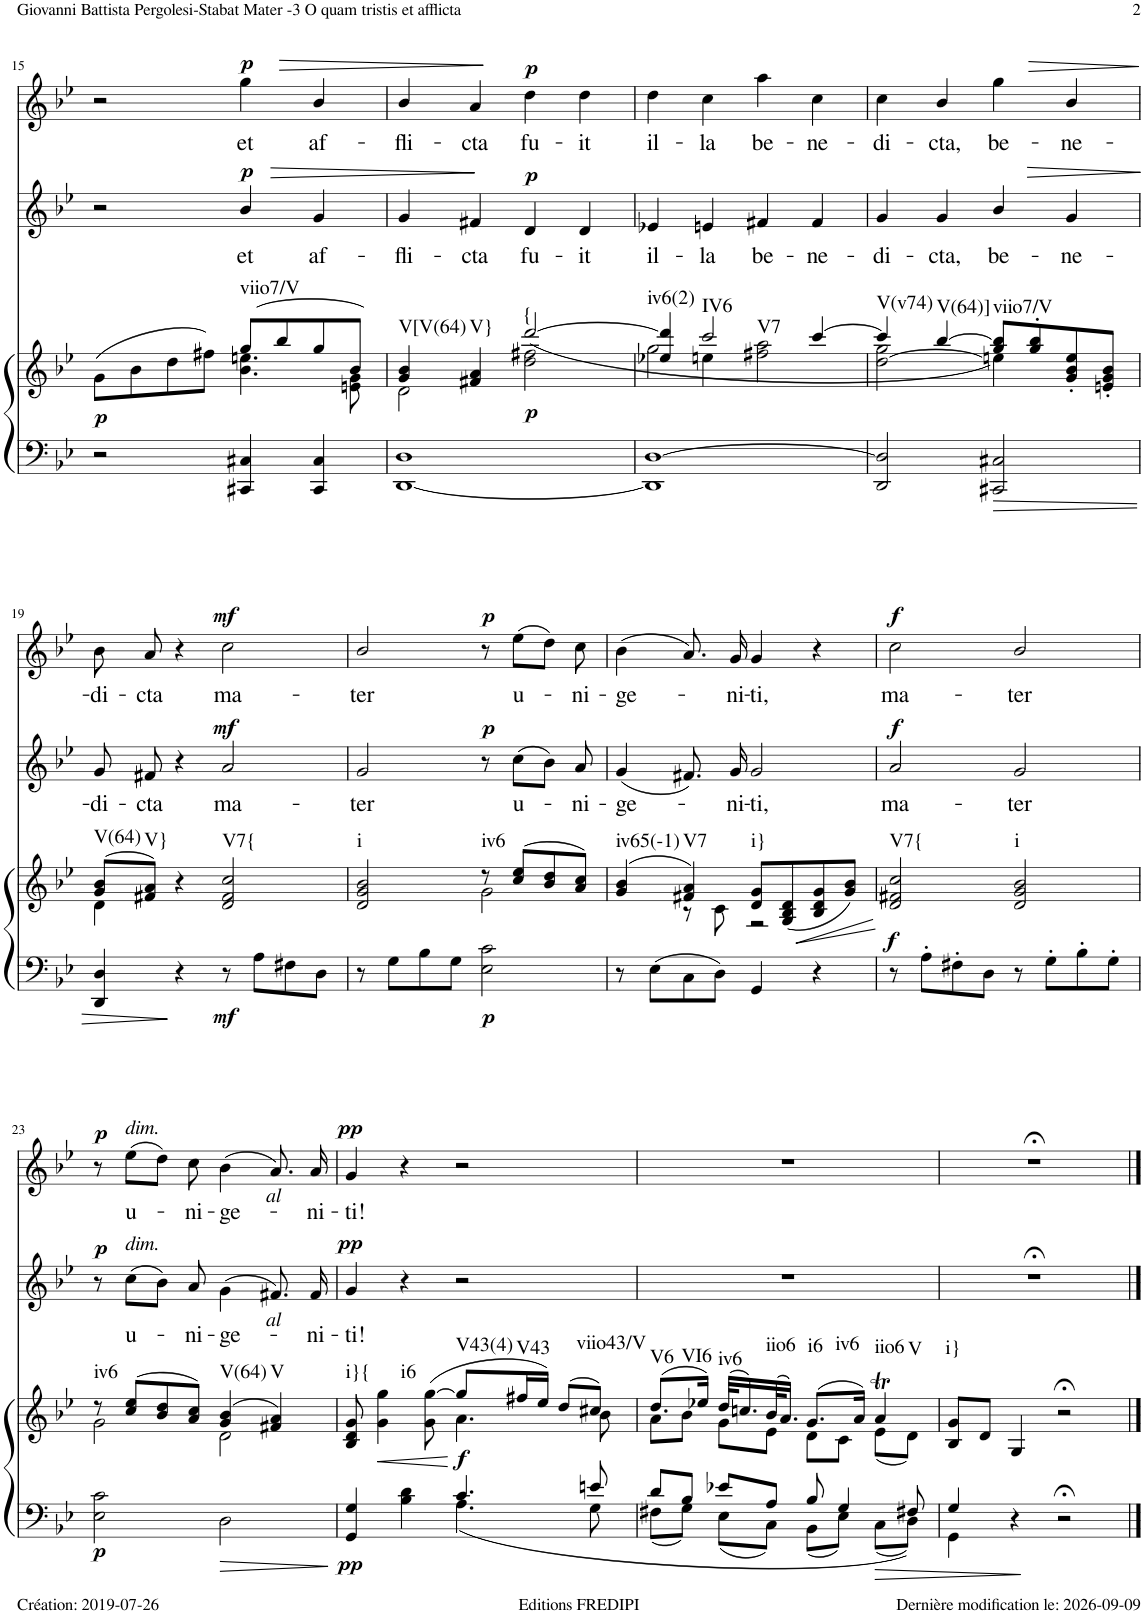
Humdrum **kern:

**kern	**kern	**dynam	**harte	**kern	**text	**dynam	**kern	**text	**dynam
*part3	*part3	*part3	*part3	*part2	*part2	*part2	*part1	*part1	*part1
*staff4	*staff3	*staff3/4	*	*staff2	*staff2	*staff2	*staff1	*staff1	*staff1
*I"Violino I/II Viola Violoncello Contrabasso e organo	*	*	*	*I"Alto	*	*	*I"Soprano	*	*
!!LO:PB:g=z
*clefF4	*clefG2	*	*	*clefG2	*	*	*clefG2	*	*
*k[b-e-]	*k[b-e-]	*	*	*k[b-e-]	*	*	*k[b-e-]	*	*
*M4/4	*M4/4	*	*	*M4/4	*	*	*M4/4	*	*
*met(c)	*met(c)	*	*	*met(c)	*	*	*met(c)	*	*
=15	=15	=15	=15	=15	=15	=15	=15	=15	=15
*	*^	*	*	*	*	*	*	*	*
!	!	!	!LO:DY:b	!	!	!	!	!	!	!
2r	(>8g\L	2ryy	p	.	2r	.	.	2r	.	.
.	8b-\	.	.	.	.	.	.	.	.	.
.	8dd\	.	.	.	.	.	.	.	.	.
.	8ff#X\J)	.	.	.	.	.	.	.	.	.
!	!	!	!	!	!	!LO:LY:b	!LO:HP:b	!	!LO:LY:b	!LO:HP:b
!	!	!	!	!LO:H:kt=viio7/V	!	!	!LO:DY:n=1:a	!	!	!LO:DY:n=1:a
4CC#X/ 4C#X/	(>8gg/L	4.b-\ 4.een\	.	N	4b-/	et	> p	4gg\	et	> p
.	8bb-/	.	.	.	.	.	.	.	.	.
!	!	!	!	!	!	!LO:LY:b	!	!	!LO:LY:b	!
4CC#/ 4C#/	8gg/	.	.	.	4g/	af-	.	4b-/	af-	.
.	8b-/J)	8en\ 8g\	.	.	.	.	.	.	.	.
=16	=16	=16	=16	=16	=16	=16	=16	=16	=16	=16
!	!	!	!	!LO:H:n=1:kt=V[V(64)	!	!LO:LY:b	!	!	!LO:LY:b	!
!	!	!	!	!LO:H:n=2:kt=V}	!	!	!	!	!	!
[<1DD 1D	2d\	4g/ 4b-/	.	N N	4g/	-fli-	.	4b-/	-fli-	.
!	!	!	!	!	!	!LO:LY:b	!	!	!LO:LY:b	!
.	.	4f#X/ 4a/	.	.	4f#X/	-cta	]	4a/	-cta	]
!	!	!	!LO:DY:b	!LO:H:kt={	!	!LO:LY:b	!LO:DY:a	!	!LO:LY:b	!LO:DY:a
.	([>2ddd/	2dd\ 2ff#X\	p	N	4d/	fu-	p	4dd\	fu-	p
!	!	!	!	!	!	!LO:LY:b	!	!	!LO:LY:b	!
.	.	.	.	.	4d/	-it	.	4dd\	-it	.
=17	=17	=17	=17	=17	=17	=17	=17	=17	=17	=17
*	*	*^	*	*	*	*	*	*	*	*
!	!	!	!	!	!LO:H:kt=iv6(2)	!	!LO:LY:b	!	!	!LO:LY:b	!
1DD] [>1D	4ee-X/ 4ddd/]	2gg\	4ryy	.	N	4e-X/	il-	.	4dd\	il-	.
!	!	!	!	!	!LO:H:n=1:kt=IV6	!	!LO:LY:b	!	!	!LO:LY:b	!
!	!	!	!	!	!LO:H:n=2:kt=V7	!	!	!	!	!	!
.	2ccc/	.	4een\	.	N N	4en/	-la	.	4cc\	-la	.
!	!	!	!	!	!	!	!LO:LY:b	!	!	!LO:LY:b	!
.	.	2ff#X\ 2aa\	2ryy	.	.	4f#X/	be-	.	4aa\	be-	.
!	!	!	!	!	!	!	!LO:LY:b	!	!	!LO:LY:b	!
.	[>4ccc/	.	.	.	.	4f#/	-ne-	.	4cc\	-ne-	.
*	*	*v	*v	*	*	*	*	*	*	*	*
=18	=18	=18	=18	=18	=18	=18	=18	=18	=18	=18
!	!	!	!	!LO:H:kt=V(v74)	!	!LO:LY:b	!	!	!LO:LY:b	!
2DD/ 2D/]	4ccc/]	2dd\ [>2gg\	.	N	4g/	-di-	.	4cc\	-di-	.
!	!	!	!	!LO:H:kt=V(64)]	!	!LO:LY:b	!	!	!LO:LY:b	!
.	[4bb-/	.	.	N	4g/	-cta,	.	4b-/	-cta,	.
!	!	!	!	!LO:H:kt=viio7/V	!	!LO:LY:b	!LO:HP:b	!	!LO:LY:b	!LO:HP:b
2CC#X/ 2C#X/	8gg/] 8bb-/]L	4een\)	.	N	4b-/	be-	>	4gg\	be-	>
.	8gg/' 8bb-/'	.	.	.	.	.	.	.	.	.
!	!	!	!	!	!	!LO:LY:b	!	!	!LO:LY:b	!
.	8g/' 8b-/' 8ee/'	4ryy	.	.	4g/	-ne-	.	4b-/	-ne-	.
.	8en/' 8g/' 8b-/'J	.	.	.	.	.	.	.	.	.
*	*v	*v	*	*	*	*	*	*	*	*
.	.	.	.	.	.	]	.	.	]
!!LO:LB:g=z
=19	=19	=19	=19	=19	=19	=19	=19	=19	=19
*	*^	*	*	*	*	*	*	*	*
!	!	!	!	!LO:H:kt=V(64)	!	!LO:LY:b	!	!	!LO:LY:b	!
4DD/ 4D/	(>8g/ 8b-/L	4d\	.	N	8g/	-di-	.	8b-\	-di-	.
!	!	!	!	!LO:H:kt=V}	!	!LO:LY:b	!	!	!LO:LY:b	!
.	8f#X/ 8a/J)	.	.	N	8f#X/	-cta	.	8a/	-cta	.
4r	4r	2.ryy	.	.	4r	.	.	4r	.	.
!	!	!	!LO:DY:b=2	!LO:H:kt=V7{	!	!LO:LY:b	!LO:DY:a	!	!LO:LY:b	!LO:DY:a
8r	2d/ 2f#/ 2cc/	.	mf	N	2a/	ma-	mf	2cc\	ma-	mf
8A\L	.	.	.	.	.	.	.	.	.	.
8F#X\	.	.	.	.	.	.	.	.	.	.
8D\J	.	.	.	.	.	.	.	.	.	.
=20	=20	=20	=20	=20	=20	=20	=20	=20	=20	=20
!	!	!	!	!LO:H:kt=i	!	!LO:LY:b	!	!	!LO:LY:b	!
8r	2d/ 2g/ 2b-/	2ryy	.	N	2g/	-ter	.	2b-/	-ter	.
8G\L	.	.	.	.	.	.	.	.	.	.
8B-\	.	.	.	.	.	.	.	.	.	.
8G\J	.	.	.	.	.	.	.	.	.	.
!	!	!	!LO:DY:b=2	!LO:H:kt=iv6	!	!	!LO:DY:a	!	!	!LO:DY:a
2E-\ 2c\	8r	2g\	p	N	8r	.	p	8r	.	p
!	!	!	!	!	!	!LO:LY:b	!	!	!LO:LY:b	!
.	(>8cc/ 8ee-/L	.	.	.	(8cc\L	u-	.	(8ee-\L	u-	.
.	8b-/ 8dd/	.	.	.	8b-\J)	.	.	8dd\J)	.	.
!	!	!	!	!	!	!LO:LY:b	!	!	!LO:LY:b	!
.	8a/ 8cc/J)	.	.	.	8a/	-ni-	.	8cc\	-ni-	.
=21	=21	=21	=21	=21	=21	=21	=21	=21	=21	=21
!	!	!	!	!LO:H:kt=iv65(-1)	!	!LO:LY:b	!	!	!LO:LY:b	!
8r	(>4g/ 4b-/	4ryy	.	N	(<4g/	-ge-	.	(>4b-\	-ge-	.
8E-\L	.	.	.	.	.	.	.	.	.	.
!	!	!	!	!LO:H:kt=V7	!	!	!	!	!	!
8C\	4f#X/ 4a/)	8r	.	N	8.f#X/)	.	.	8.a/)	.	.
8D\J	.	8c\	.	.	.	.	.	.	.	.
!	!	!	!	!	!	!LO:LY:b	!	!	!LO:LY:b	!
.	.	.	.	.	16g/	-ni-	.	16g/	-ni-	.
!	!	!	!	!LO:H:kt=i}	!	!LO:LY:b	!	!	!LO:LY:b	!
4GG/	8d/ 8g/L	2r	.	N	2g/	-ti,	.	4g/	-ti,	.
!	!	!	!LO:HP:b	!	!	!	!	!	!	!
.	(<8G/ 8B-/ 8d/	.	<	.	.	.	.	.	.	.
4r	8B-/ 8d/ 8g/	.	.	.	.	.	.	4r	.	.
.	8g/ 8b-/J)	.	.	.	.	.	.	.	.	.
*	*v	*v	*	*	*	*	*	*	*	*
.	.	[	.	.	.	.	.	.	.
=22	=22	=22	=22	=22	=22	=22	=22	=22	=22
!	!	!LO:DY:b	!LO:H:kt=V7{	!	!LO:LY:b	!LO:DY:a	!	!LO:LY:b	!LO:DY:a
8r	2d/ 2f#X/ 2cc/	f	N	2a/	ma-	f	2cc\	ma-	f
8A'\L	.	.	.	.	.	.	.	.	.
8F#X'\	.	.	.	.	.	.	.	.	.
8D\J	.	.	.	.	.	.	.	.	.
!	!	!	!LO:H:kt=i	!	!LO:LY:b	!	!	!LO:LY:b	!
8r	2d/ 2g/ 2b-/	.	N	2g/	-ter	.	2b-/	-ter	.
8G'\L	.	.	.	.	.	.	.	.	.
8B-'\	.	.	.	.	.	.	.	.	.
8G'\J	.	.	.	.	.	.	.	.	.
!!LO:LB:g=z
=23	=23	=23	=23	=23	=23	=23	=23	=23	=23
*	*^	*	*	*	*	*	*	*	*
!	!	!	!LO:DY:b=2	!LO:H:kt=iv6	!	!	!LO:DY:a	!	!	!LO:DY:a
2E-\ 2c\	8r	2g\	p	N	8r	.	p	8r	.	p
!	!	!	!	!	!	!	!	!LO:TX:a:i:t=dim.	!	!
!	!	!	!	!	!LO:TX:a:i:t=dim.	!	!	!	!	!
!	!	!	!	!	!	!LO:LY:b	!	!	!LO:LY:b	!
.	(>8cc/ 8ee-/L	.	.	.	(8cc\L	u-	.	(8ee-\L	u-	.
.	8b-/ 8dd/	.	.	.	8b-\J)	.	.	8dd\J)	.	.
!	!	!	!	!	!	!LO:LY:b	!	!	!LO:LY:b	!
.	8a/ 8cc/J)	.	.	.	8a/	-ni-	.	8cc\	-ni-	.
!	!	!	!	!LO:H:kt=V(64)	!	!LO:LY:b	!	!	!LO:LY:b	!
2D\	(>4g/ 4b-/	2d\	.	N	(4g\	-ge-	.	(4b-\	-ge-	.
!	!	!	!	!	!	!	!	!LO:TX:b:i:t=al	!	!
!	!	!	!	!LO:H:kt=V	!LO:TX:b:i:t=al	!	!	!	!	!
.	4f#X/ 4a/)	.	.	N	8.f#X/)	.	.	8.a/)	.	.
!	!	!	!	!	!	!LO:LY:b	!	!	!LO:LY:b	!
.	.	.	.	.	16f#/	-ni-	.	16a/	-ni-	.
=24	=24	=24	=24	=24	=24	=24	=24	=24	=24	=24
*^	*	*	*	*	*	*	*	*	*	*
!	!	!	!	!LO:DY:b=2	!LO:H:kt=i}{	!	!LO:LY:b	!LO:DY:a	!	!LO:LY:b	!LO:DY:a
4GG/ 4G/	2ryy	8B-/ 8d/ 8g/	2ryy	pp	N	4g/	-ti!	pp	4g/	-ti!	pp
!	!	!	!	!LO:HP:b	!LO:H:kt=i6	!	!	!	!	!	!
.	.	4g\ 4gg\	.	<	N	.	.	.	.	.	.
4B-\ 4d\	.	.	.	.	.	4r	.	.	4r	.	.
.	.	(>8g\ [>8gg\	.	.	.	.	.	.	.	.	.
!	!	!	!	!LO:DY:n=1:b	!LO:H:kt=V43(4)	!	!	!	!	!	!
4.c/	4.A\	8gg/L]	4.a\	[ f	N	2r	.	.	2r	.	.
!	!	!	!	!	!LO:H:kt=V43	!	!	!	!	!	!
.	.	16ff#X/L	.	.	N	.	.	.	.	.	.
.	.	16ee-/JJ)	.	.	.	.	.	.	.	.	.
.	.	(>8dd/L	.	.	.	.	.	.	.	.	.
!	!	!	!	!	!LO:H:kt=viio43/V	!	!	!	!	!	!
8en/	8G\	8cc#X/J)	8b-\	.	N	.	.	.	.	.	.
=25	=25	=25	=25	=25	=25	=25	=25	=25	=25	=25	=25
!	!	!	!	!	!LO:H:kt=V6	!	!	!	!	!	!
8d/L	8F#X\L	8a\L	(>8.dd/L	.	N	1r	.	.	1r	.	.
!	!	!	!	!	!LO:H:kt=VI6	!	!	!	!	!	!
8B-/J	8G\J	8b-\J	.	.	N	.	.	.	.	.	.
.	.	.	16ee-X/Jk)	.	.	.	.	.	.	.	.
!	!	!	!	!	!LO:H:kt=iv6	!	!	!	!	!	!
8e-X/L	8E-\L	8g\L	(>32dd/KLL	.	N	.	.	.	.	.	.
.	.	.	16.ccn/)	.	.	.	.	.	.	.	.
!	!	!	!	!	!LO:H:kt=iio6	!	!	!	!	!	!
8A/J	8C\J	8e-\J	(>32b-/K	.	N	.	.	.	.	.	.
.	.	.	16.a/JJ)	.	.	.	.	.	.	.	.
!	!	!	!	!	!LO:H:n=1:kt=i6	!	!	!	!	!	!
!	!	!	!	!	!LO:H:n=2:kt=iv6	!	!	!	!	!	!
8B-/	8BB-\L	(>8.g/L	8d\L	.	N N	.	.	.	.	.	.
4G/	8E-\J	.	8c\J	.	.	.	.	.	.	.	.
.	.	16a/Jk)	.	.	.	.	.	.	.	.	.
!	!	!	!	!	!LO:H:n=1:kt=iio6	!	!	!	!	!	!
!	!	!	!	!	!LO:H:n=2:kt=V	!	!	!	!	!	!
.	8C\L	4at/	(8e-\L	.	N N	.	.	.	.	.	.
8F#X/	8D\J	.	8d\J)	.	.	.	.	.	.	.	.
=26	=26	=26	=26	=26	=26	=26	=26	=26	=26	=26	=26
!	!	!	!	!	!LO:H:kt=i}	!	!	!	!	!	!
*	*	*v	*v	*	*	*	*	*	*	*	*
4G/	4GG\	8B-/ 8g/L	.	N	1r;<	.	.	1r;<	.	.
.	.	8d/J	.	.	.	.	.	.	.	.
4r	2.ryy	4G/	.	.	.	.	.	.	.	.
2r;<	.	2r;<	.	.	.	.	.	.	.	.
*v	*v	*	*	*	*	*	*	*	*	*
==	==	==	==	==	==	==	==	==	==
*-	*-	*-	*-	*-	*-	*-	*-	*-	*-
